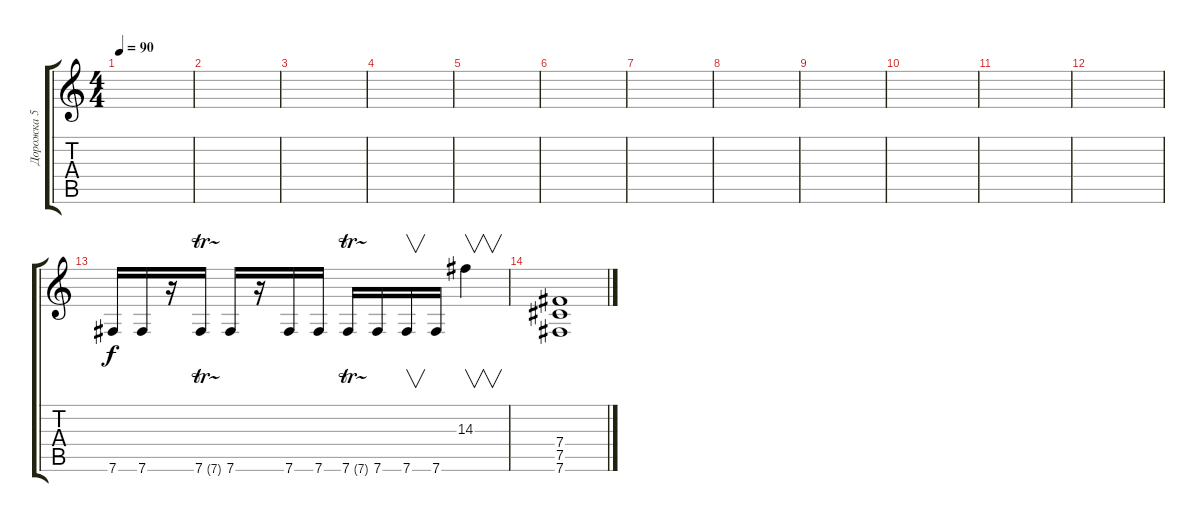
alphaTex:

\track ("Дорожка 5" "Дорожка 5") {instrument distortionguitar}
\staff {score tabs}
\tuning (Db4 Ab3 E3 B2 Gb2 B1) {hide}
\ts (4 4)
\tempo 90
\clef g2
\ks c
|
|
|
|
|
|
|
|
|
|
|
|
7.6.16{balance 16} 7.6.16 r.16 7.6{tr (7 32)}.16 7.6.16 r.16 7.6.16 7.6.16 7.6{tr (7 32)}.16 7.6.16 7.6.16{v} 7.6.16 14.3.4{v} |
(7.4 7.5 7.6).1{balance 8 instrument overdrivenguitar}
